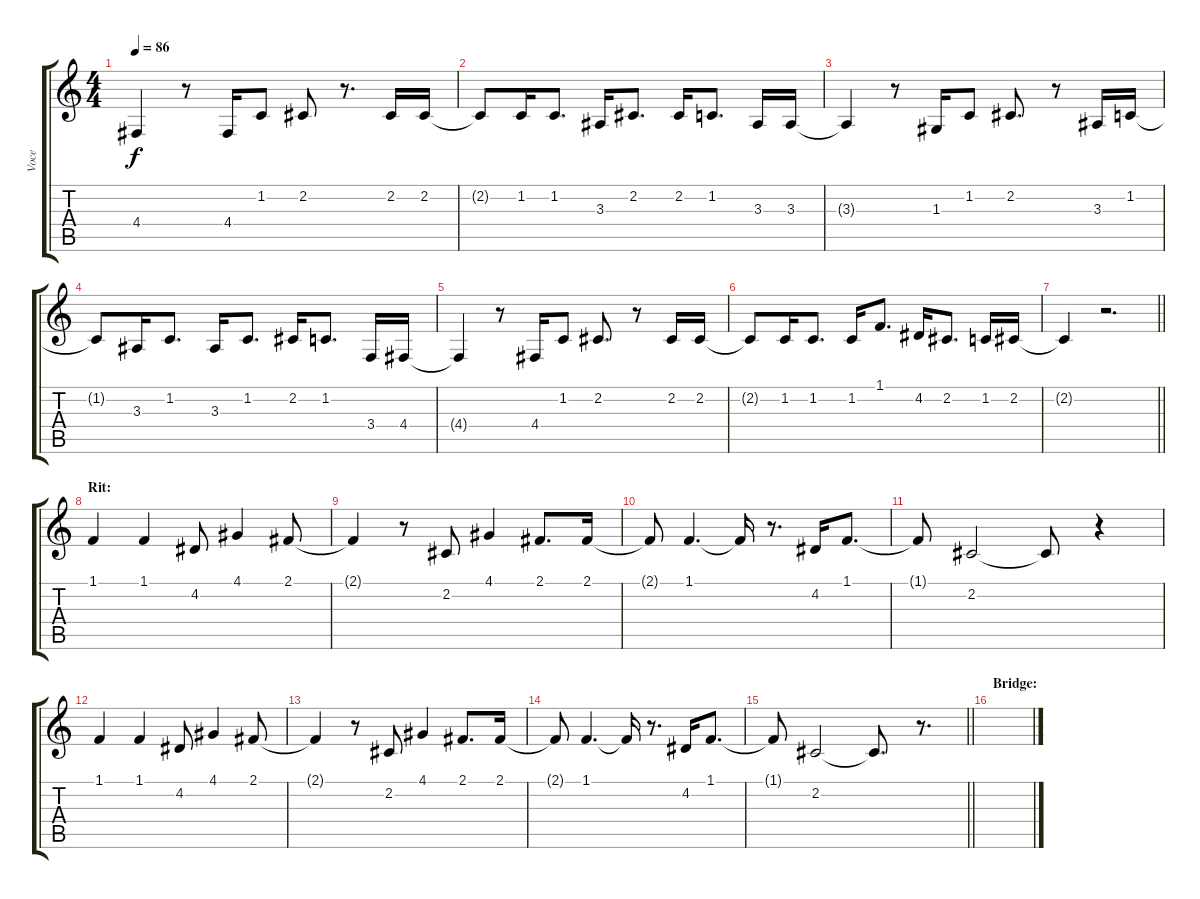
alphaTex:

\track ("Voce" "Voce") {instrument clarinet}
\staff {score tabs}
\tuning (E4 B3 G3 D3 A2 E2) {hide}
\ts (4 4)
\tempo 86
\clef g2
\ks c
4.4{t}.4{dy f} r.8 4.4.16 1.2.8 2.2.8 r.8{d} 2.2.16 2.2.16 |
2.2{t}.8 1.2.16 1.2.8{d} 3.3.16 2.2.8{d} 2.2.16 1.2.8{d} 3.3.16 3.3.16 |
3.3{t}.4 r.8 1.3.16 1.2.8 2.2.8{d} r.8 3.3.16 1.2.16 |
1.2{t}.8 3.3.16 1.2.8{d} 3.3.16 1.2.8{d} 2.2.16 1.2.8{d} 3.4.16 4.4.16 |
4.4{t}.4 r.8 4.4.16 1.2.8 2.2.8{d} r.8 2.2.16 2.2.16 |
2.2{t}.8 1.2.16 1.2.8{d} 1.2.16 1.1.8{d} 4.2.16 2.2.8{d} 1.2.16 2.2.16 |
\barLineRight lightlight
2.2{t}.4 r.2{d} |
\section ("" "Rit:")
1.1.4 1.1.4 4.2.8 4.1.4 2.1.8 |
2.1{t}.4 r.8 2.2.8 4.1.4 2.1.8{d} 2.1.16 |
2.1{t}.8 1.1.4{d} 1.1{t}.16 r.8{d} 4.2.16 1.1.8{d} |
1.1{t}.8 2.2.2 2.2{t}.8 r.4 |
1.1.4 1.1.4 4.2.8 4.1.4 2.1.8 |
2.1{t}.4 r.8 2.2.8 4.1.4 2.1.8{d} 2.1.16 |
2.1{t}.8 1.1.4{d} 1.1{t}.16 r.8{d} 4.2.16 1.1.8{d} |
\barLineRight lightlight
1.1{t}.8 2.2.2 2.2{t}.8{d} r.8{d} |
\section ("" "Bridge:")
